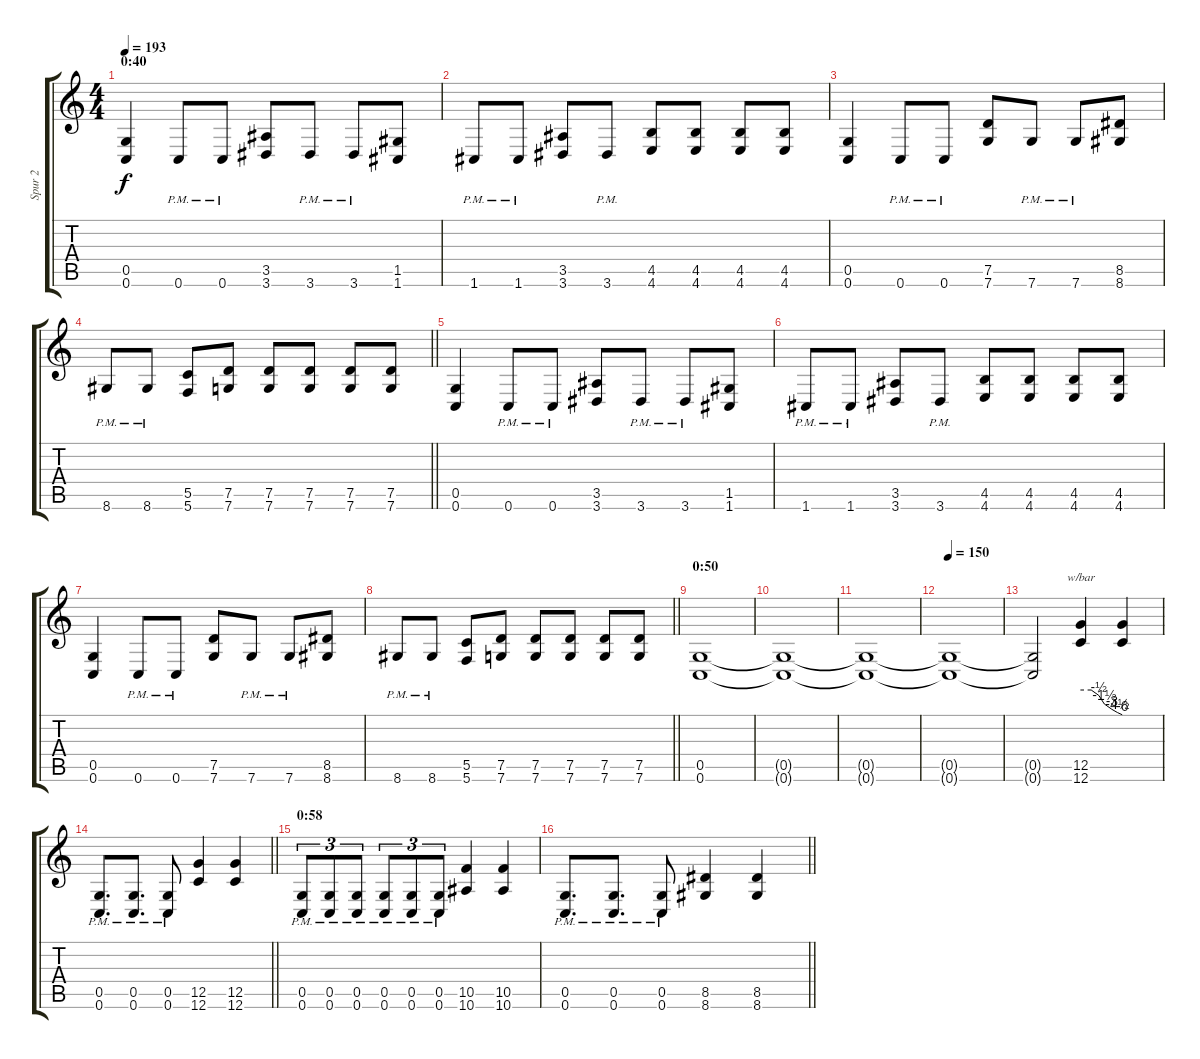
\track ("Spur 2" "Spur 2") {instrument distortionguitar}
\staff {score tabs}
\tuning (D4 A3 F3 C3 G2 C2) {hide}
\ts (4 4)
\section ("" "0:40")
\tempo 193
\clef g2
\ks c
(0.5 0.6).4{dy f} 0.6{pm}.8 0.6{pm}.8 (3.5 3.6).8 3.6{pm}.8 3.6{pm}.8 (1.5 1.6).8 |
1.6{pm}.8 1.6{pm}.8 (3.5 3.6).8 3.6{pm}.8 (4.5 4.6).8 (4.5 4.6).8 (4.5 4.6).8 (4.5 4.6).8 |
(0.5 0.6).4 0.6{pm}.8 0.6{pm}.8 (7.5 7.6).8 7.6{pm}.8 7.6{pm}.8 (8.5 8.6).8 |
\barLineRight lightlight
8.6{pm}.8 8.6{pm}.8 (5.5 5.6).8 (7.5 7.6).8 (7.5 7.6).8 (7.5 7.6).8 (7.5 7.6).8 (7.5 7.6).8 |
(0.5 0.6).4 0.6{pm}.8 0.6{pm}.8 (3.5 3.6).8 3.6{pm}.8 3.6{pm}.8 (1.5 1.6).8 |
1.6{pm}.8 1.6{pm}.8 (3.5 3.6).8 3.6{pm}.8 (4.5 4.6).8 (4.5 4.6).8 (4.5 4.6).8 (4.5 4.6).8 |
(0.5 0.6).4 0.6{pm}.8 0.6{pm}.8 (7.5 7.6).8 7.6{pm}.8 7.6{pm}.8 (8.5 8.6).8 |
\barLineRight lightlight
8.6{pm}.8 8.6{pm}.8 (5.5 5.6).8 (7.5 7.6).8 (7.5 7.6).8 (7.5 7.6).8 (7.5 7.6).8 (7.5 7.6).8 |
\section ("" "0:50")
(0.5 0.6).1 |
(0.5{t} 0.6{t}).1 |
(0.5{t} 0.6{t}).1 |
\tempo 150
(0.5{t} 0.6{t}).1 |
(0.5{t} 0.6{t}).2 (12.5 12.6).4{tbe (custom default 0 0 15 0 26 -2 34 -6 45 -12 53 -18 60 -24)} (12.5{t} 12.6{t}).4 |
\barLineRight lightlight
(0.5{pm} 0.6{pm}).8{d} (0.5{pm} 0.6{pm}).8{d} (0.5{pm} 0.6{pm}).8 (12.5 12.6).4 (12.5 12.6).4 |
\section ("" "0:58")
(0.5{pm} 0.6{pm}).8{tu (3 2)} (0.5{pm} 0.6{pm}).8{tu (3 2)} (0.5{pm} 0.6{pm}).8{tu (3 2)} (0.5{pm} 0.6{pm}).8{tu (3 2)} (0.5{pm} 0.6{pm}).8{tu (3 2)} (0.5{pm} 0.6{pm}).8{tu (3 2)} (10.5 10.6).4 (10.5 10.6).4 |
\barLineRight lightlight
(0.5{pm} 0.6{pm}).8{d} (0.5{pm} 0.6{pm}).8{d} (0.5{pm} 0.6{pm}).8 (8.5 8.6).4 (8.5 8.6).4
